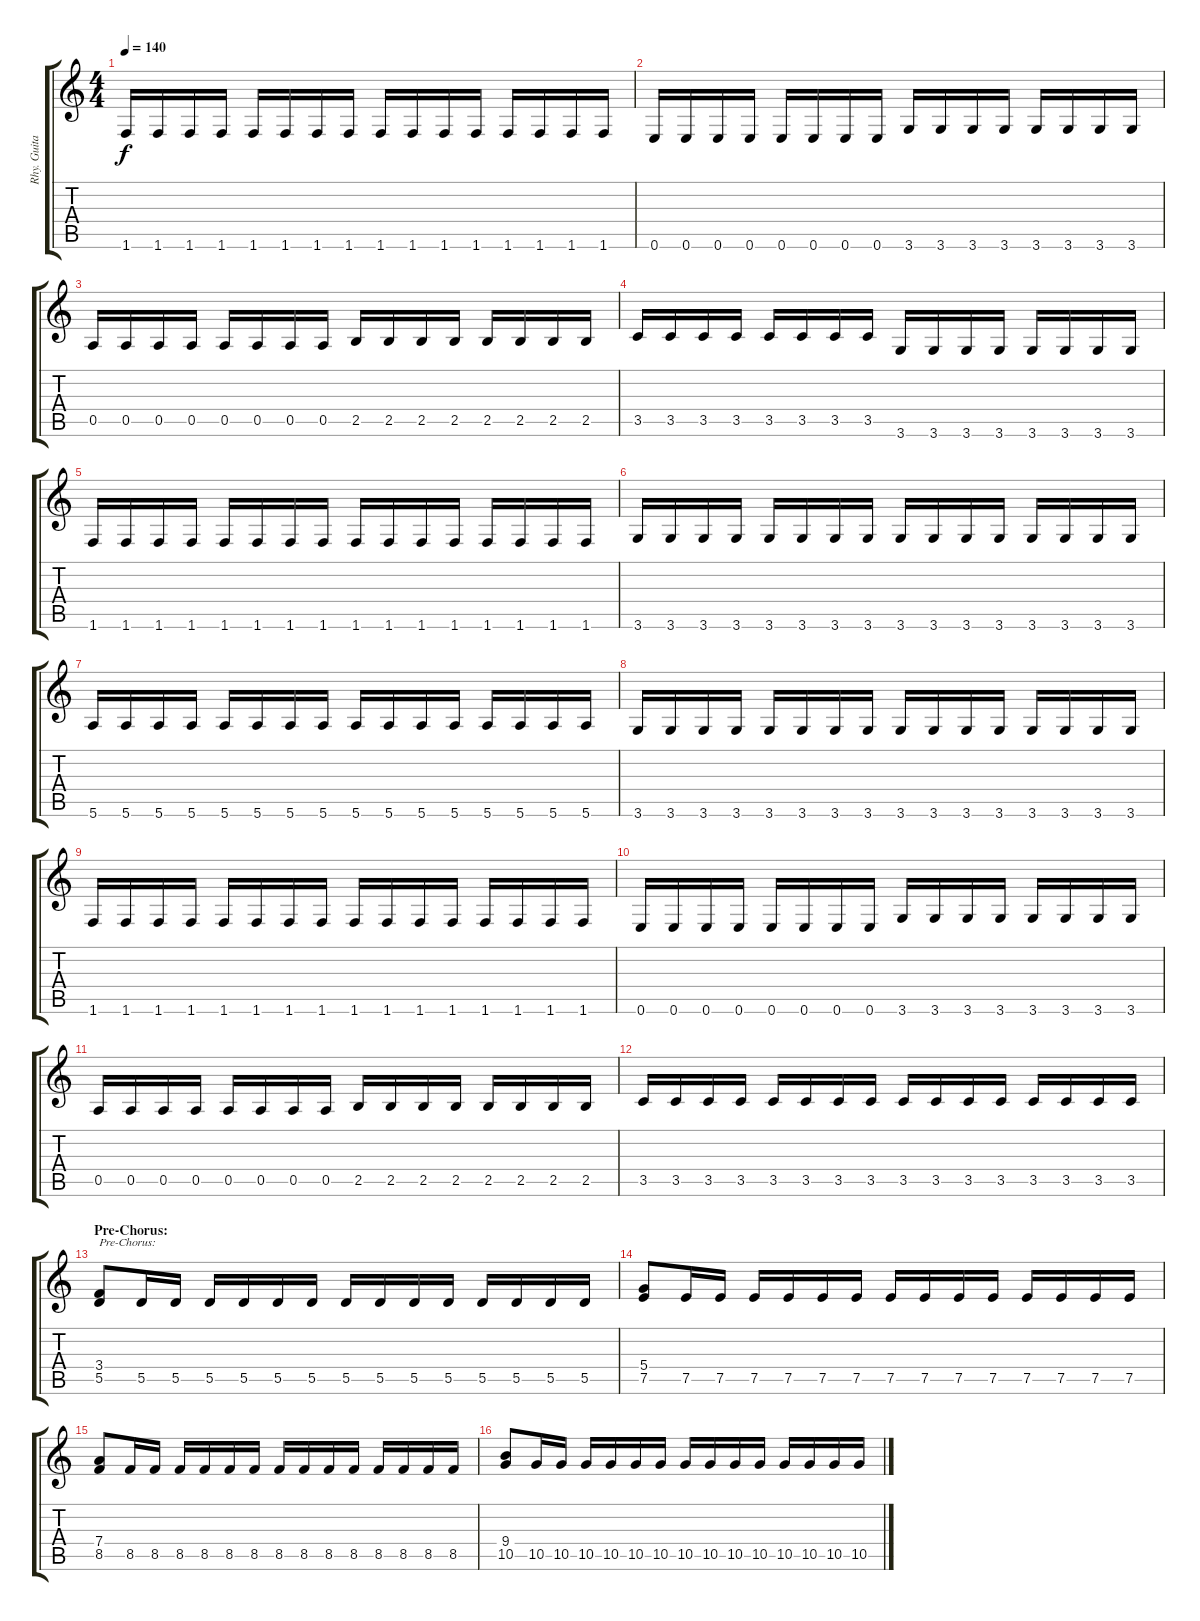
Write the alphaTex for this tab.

\track ("Rhy. Guitar 1" "Rhy. Guita") {instrument distortionguitar}
\staff {score tabs}
\tuning (E4 B3 G3 D3 A2 E2) {hide}
\ts (4 4)
\tempo 140
\clef g2
\ks c
1.6.16{dy f} 1.6.16 1.6.16 1.6.16 1.6.16 1.6.16 1.6.16 1.6.16 1.6.16 1.6.16 1.6.16 1.6.16 1.6.16 1.6.16 1.6.16 1.6.16 |
0.6.16 0.6.16 0.6.16 0.6.16 0.6.16 0.6.16 0.6.16 0.6.16 3.6.16 3.6.16 3.6.16 3.6.16 3.6.16 3.6.16 3.6.16 3.6.16 |
0.5.16 0.5.16 0.5.16 0.5.16 0.5.16 0.5.16 0.5.16 0.5.16 2.5.16 2.5.16 2.5.16 2.5.16 2.5.16 2.5.16 2.5.16 2.5.16 |
3.5.16 3.5.16 3.5.16 3.5.16 3.5.16 3.5.16 3.5.16 3.5.16 3.6.16 3.6.16 3.6.16 3.6.16 3.6.16 3.6.16 3.6.16 3.6.16 |
1.6.16 1.6.16 1.6.16 1.6.16 1.6.16 1.6.16 1.6.16 1.6.16 1.6.16 1.6.16 1.6.16 1.6.16 1.6.16 1.6.16 1.6.16 1.6.16 |
3.6.16 3.6.16 3.6.16 3.6.16 3.6.16 3.6.16 3.6.16 3.6.16 3.6.16 3.6.16 3.6.16 3.6.16 3.6.16 3.6.16 3.6.16 3.6.16 |
5.6.16 5.6.16 5.6.16 5.6.16 5.6.16 5.6.16 5.6.16 5.6.16 5.6.16 5.6.16 5.6.16 5.6.16 5.6.16 5.6.16 5.6.16 5.6.16 |
3.6.16 3.6.16 3.6.16 3.6.16 3.6.16 3.6.16 3.6.16 3.6.16 3.6.16 3.6.16 3.6.16 3.6.16 3.6.16 3.6.16 3.6.16 3.6.16 |
1.6.16 1.6.16 1.6.16 1.6.16 1.6.16 1.6.16 1.6.16 1.6.16 1.6.16 1.6.16 1.6.16 1.6.16 1.6.16 1.6.16 1.6.16 1.6.16 |
0.6.16 0.6.16 0.6.16 0.6.16 0.6.16 0.6.16 0.6.16 0.6.16 3.6.16 3.6.16 3.6.16 3.6.16 3.6.16 3.6.16 3.6.16 3.6.16 |
0.5.16 0.5.16 0.5.16 0.5.16 0.5.16 0.5.16 0.5.16 0.5.16 2.5.16 2.5.16 2.5.16 2.5.16 2.5.16 2.5.16 2.5.16 2.5.16 |
3.5.16 3.5.16 3.5.16 3.5.16 3.5.16 3.5.16 3.5.16 3.5.16 3.5.16 3.5.16 3.5.16 3.5.16 3.5.16 3.5.16 3.5.16 3.5.16 |
\section ("" "Pre-Chorus:")
(3.4 5.5).8{txt "Pre-Chorus:"} 5.5.16 5.5.16 5.5.16 5.5.16 5.5.16 5.5.16 5.5.16 5.5.16 5.5.16 5.5.16 5.5.16 5.5.16 5.5.16 5.5.16 |
(5.4 7.5).8 7.5.16 7.5.16 7.5.16 7.5.16 7.5.16 7.5.16 7.5.16 7.5.16 7.5.16 7.5.16 7.5.16 7.5.16 7.5.16 7.5.16 |
(7.4 8.5).8 8.5.16 8.5.16 8.5.16 8.5.16 8.5.16 8.5.16 8.5.16 8.5.16 8.5.16 8.5.16 8.5.16 8.5.16 8.5.16 8.5.16 |
(9.4 10.5).8 10.5.16 10.5.16 10.5.16 10.5.16 10.5.16 10.5.16 10.5.16 10.5.16 10.5.16 10.5.16 10.5.16 10.5.16 10.5.16 10.5.16
